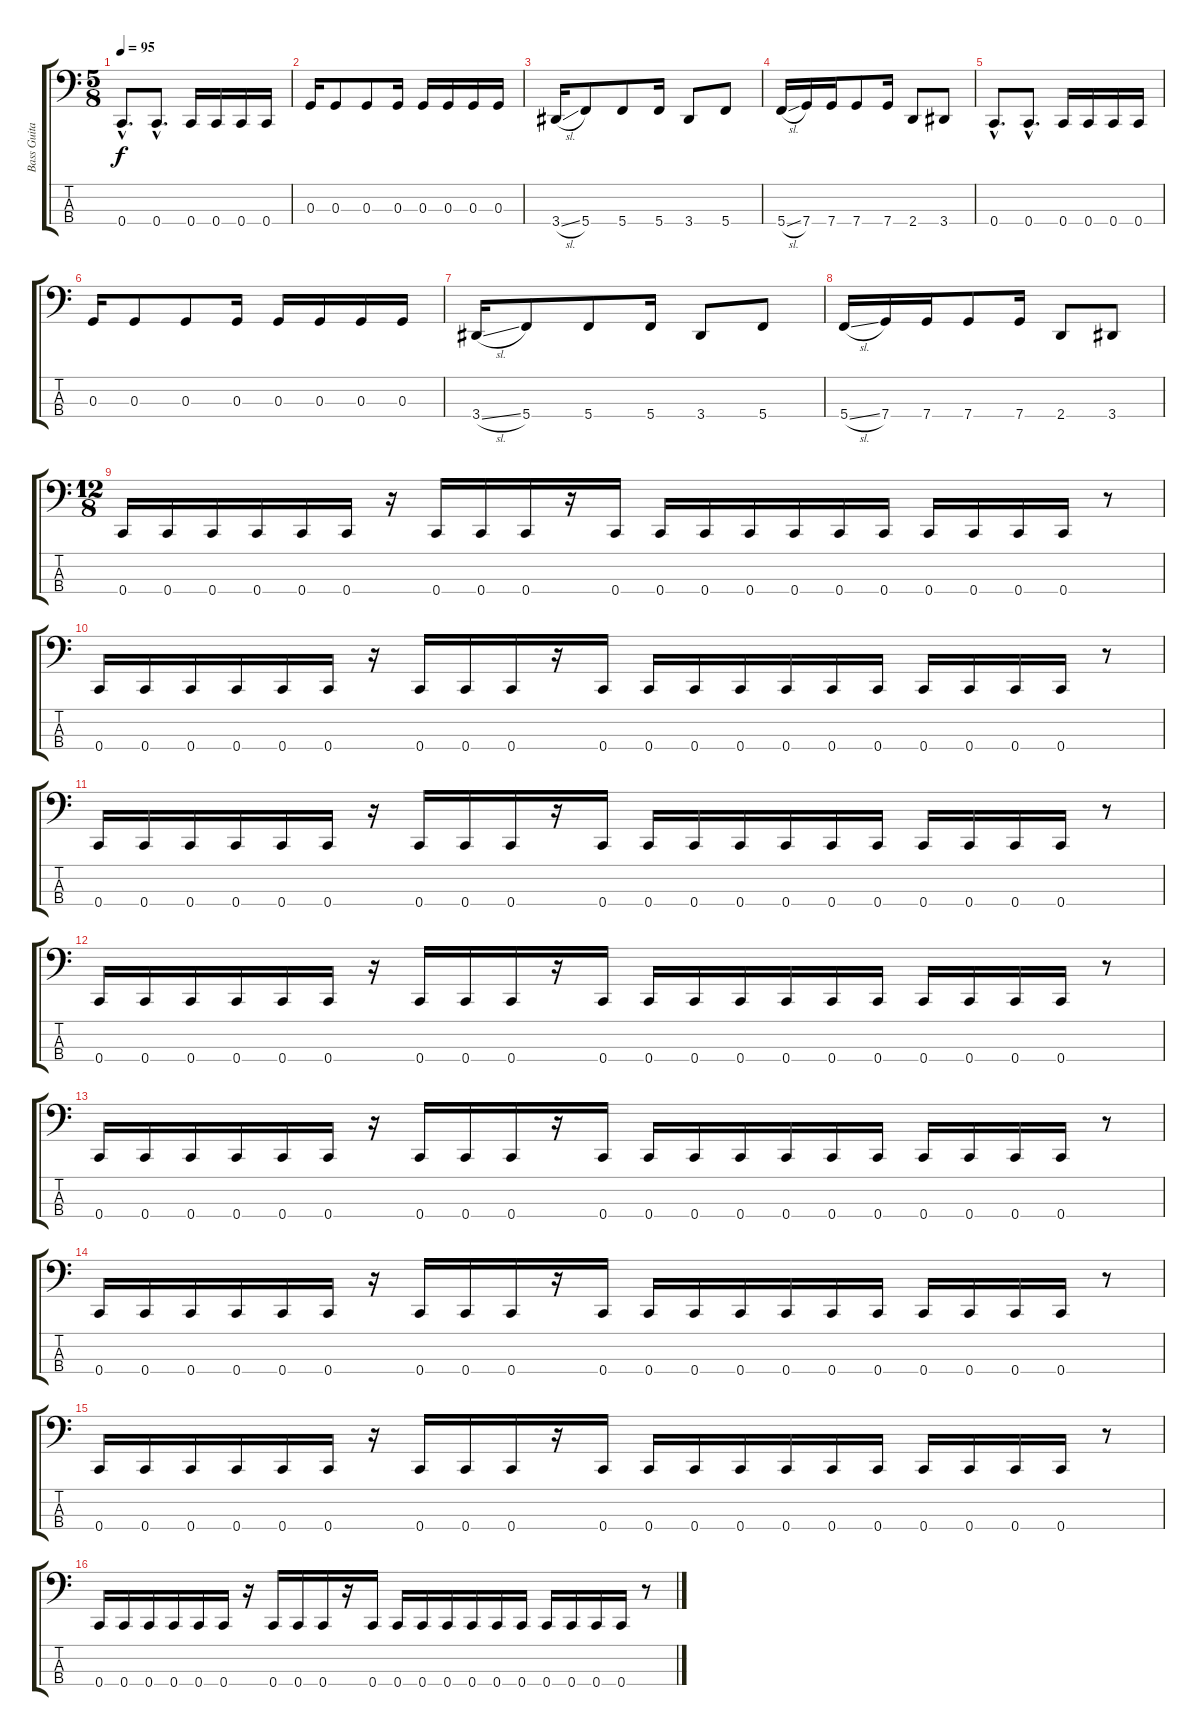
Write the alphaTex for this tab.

\track ("Bass Guitar" "Bass Guita") {instrument electricbassfinger}
\staff {score tabs}
\tuning (F2 C2 G1 C1) {hide}
\ts (5 8)
\tempo 95
\clef f4
\ks c
0.4{hac}.8{d dy f} 0.4{hac}.8{d} 0.4.16 0.4.16 0.4.16 0.4.16 |
0.3.16 0.3.8 0.3.8 0.3.16 0.3.16 0.3.16 0.3.16 0.3.16 |
3.4{sl}.16 5.4.8 5.4.8 5.4.16 3.4.8 5.4.8 |
5.4{sl}.16 7.4.16 7.4.16 7.4.8 7.4.16 2.4.8 3.4.8 |
0.4{hac}.8{d} 0.4{hac}.8{d} 0.4.16 0.4.16 0.4.16 0.4.16 |
0.3.16 0.3.8 0.3.8 0.3.16 0.3.16 0.3.16 0.3.16 0.3.16 |
3.4{sl}.16 5.4.8 5.4.8 5.4.16 3.4.8 5.4.8 |
5.4{sl}.16 7.4.16 7.4.16 7.4.8 7.4.16 2.4.8 3.4.8 |
\ts (12 8)
0.4.16 0.4.16 0.4.16 0.4.16 0.4.16 0.4.16 r.16 0.4.16 0.4.16 0.4.16 r.16 0.4.16 0.4.16 0.4.16 0.4.16 0.4.16 0.4.16 0.4.16 0.4.16 0.4.16 0.4.16 0.4.16 r.8 |
0.4.16 0.4.16 0.4.16 0.4.16 0.4.16 0.4.16 r.16 0.4.16 0.4.16 0.4.16 r.16 0.4.16 0.4.16 0.4.16 0.4.16 0.4.16 0.4.16 0.4.16 0.4.16 0.4.16 0.4.16 0.4.16 r.8 |
0.4.16 0.4.16 0.4.16 0.4.16 0.4.16 0.4.16 r.16 0.4.16 0.4.16 0.4.16 r.16 0.4.16 0.4.16 0.4.16 0.4.16 0.4.16 0.4.16 0.4.16 0.4.16 0.4.16 0.4.16 0.4.16 r.8 |
0.4.16 0.4.16 0.4.16 0.4.16 0.4.16 0.4.16 r.16 0.4.16 0.4.16 0.4.16 r.16 0.4.16 0.4.16 0.4.16 0.4.16 0.4.16 0.4.16 0.4.16 0.4.16 0.4.16 0.4.16 0.4.16 r.8 |
0.4.16 0.4.16 0.4.16 0.4.16 0.4.16 0.4.16 r.16 0.4.16 0.4.16 0.4.16 r.16 0.4.16 0.4.16 0.4.16 0.4.16 0.4.16 0.4.16 0.4.16 0.4.16 0.4.16 0.4.16 0.4.16 r.8 |
0.4.16 0.4.16 0.4.16 0.4.16 0.4.16 0.4.16 r.16 0.4.16 0.4.16 0.4.16 r.16 0.4.16 0.4.16 0.4.16 0.4.16 0.4.16 0.4.16 0.4.16 0.4.16 0.4.16 0.4.16 0.4.16 r.8 |
0.4.16 0.4.16 0.4.16 0.4.16 0.4.16 0.4.16 r.16 0.4.16 0.4.16 0.4.16 r.16 0.4.16 0.4.16 0.4.16 0.4.16 0.4.16 0.4.16 0.4.16 0.4.16 0.4.16 0.4.16 0.4.16 r.8 |
0.4.16 0.4.16 0.4.16 0.4.16 0.4.16 0.4.16 r.16 0.4.16 0.4.16 0.4.16 r.16 0.4.16 0.4.16 0.4.16 0.4.16 0.4.16 0.4.16 0.4.16 0.4.16 0.4.16 0.4.16 0.4.16 r.8
